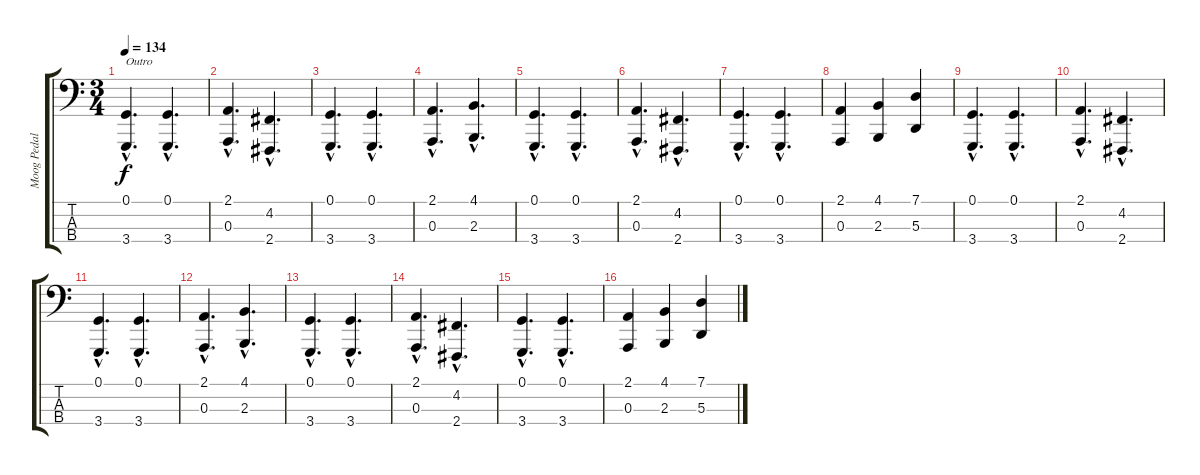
\track ("Moog Pedals" "Moog Pedal") {instrument lead2sawtooth}
\staff {score tabs}
\tuning (G2 D2 A1 E1) {hide}
\ts (3 4)
\tempo 134
\clef f4
\ks c
(0.1{hac} 3.4{hac}).4{d txt "Outro" dy f} (0.1{hac} 3.4{hac}).4{d} |
(2.1{hac} 0.3{hac}).4{d} (4.2{hac} 2.4{hac}).4{d} |
(0.1{hac} 3.4{hac}).4{d} (0.1{hac} 3.4{hac}).4{d} |
(2.1{hac} 0.3{hac}).4{d} (4.1{hac} 2.3{hac}).4{d} |
(0.1{hac} 3.4{hac}).4{d} (0.1{hac} 3.4{hac}).4{d} |
(2.1{hac} 0.3{hac}).4{d} (4.2{hac} 2.4{hac}).4{d} |
(0.1{hac} 3.4{hac}).4{d} (0.1{hac} 3.4{hac}).4{d} |
(2.1 0.3).4 (4.1 2.3).4 (7.1 5.3).4 |
(0.1{hac} 3.4{hac}).4{d} (0.1{hac} 3.4{hac}).4{d} |
(2.1{hac} 0.3{hac}).4{d} (4.2{hac} 2.4{hac}).4{d} |
(0.1{hac} 3.4{hac}).4{d} (0.1{hac} 3.4{hac}).4{d} |
(2.1{hac} 0.3{hac}).4{d} (4.1{hac} 2.3{hac}).4{d} |
(0.1{hac} 3.4{hac}).4{d} (0.1{hac} 3.4{hac}).4{d} |
(2.1{hac} 0.3{hac}).4{d} (4.2{hac} 2.4{hac}).4{d} |
(0.1{hac} 3.4{hac}).4{d} (0.1{hac} 3.4{hac}).4{d} |
(2.1 0.3).4 (4.1 2.3).4 (7.1 5.3).4
